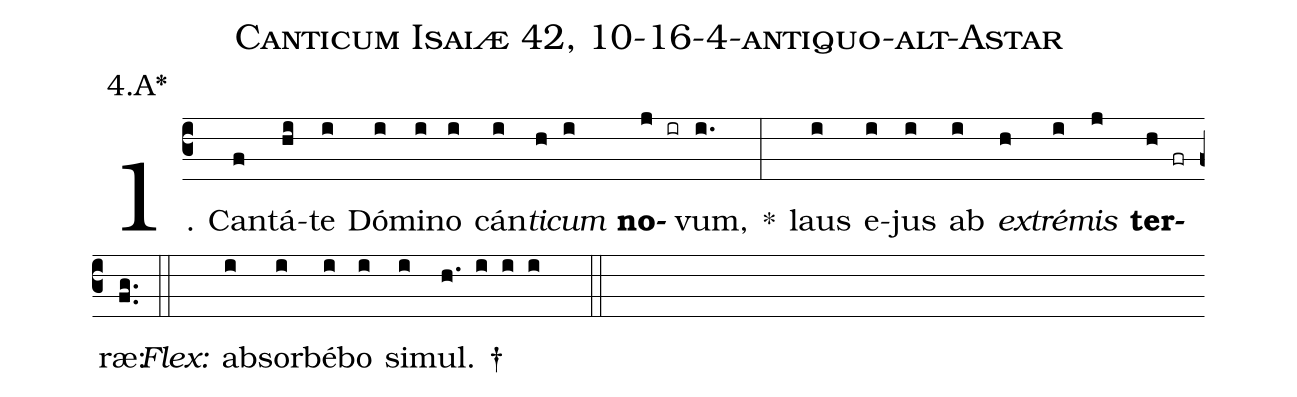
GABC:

name: Canticum Isaiæ 42, 10-16-4-antiquo-alt-Astar;
annotation: 4.A*;
%%
(c3)1. Can(f)tá(hi)te(i) Dó(i)mi(i)no(i) cán(i)<i>ti</i>(h)<i>cum</i>(i) <b>no</b>(j ir)vum,(i.) *(:) laus(i) e(i)jus(i) ab(i) <i>ex</i>(h)<i>tré</i>(i)<i>mis</i>(j) <b>ter</b>(h fr)ræ:(fg..) (::)
<i>Flex:</i>()  ab(i)sor(i)bé(i)bo(i) si(i)mul. †(h. i i i  ::)
